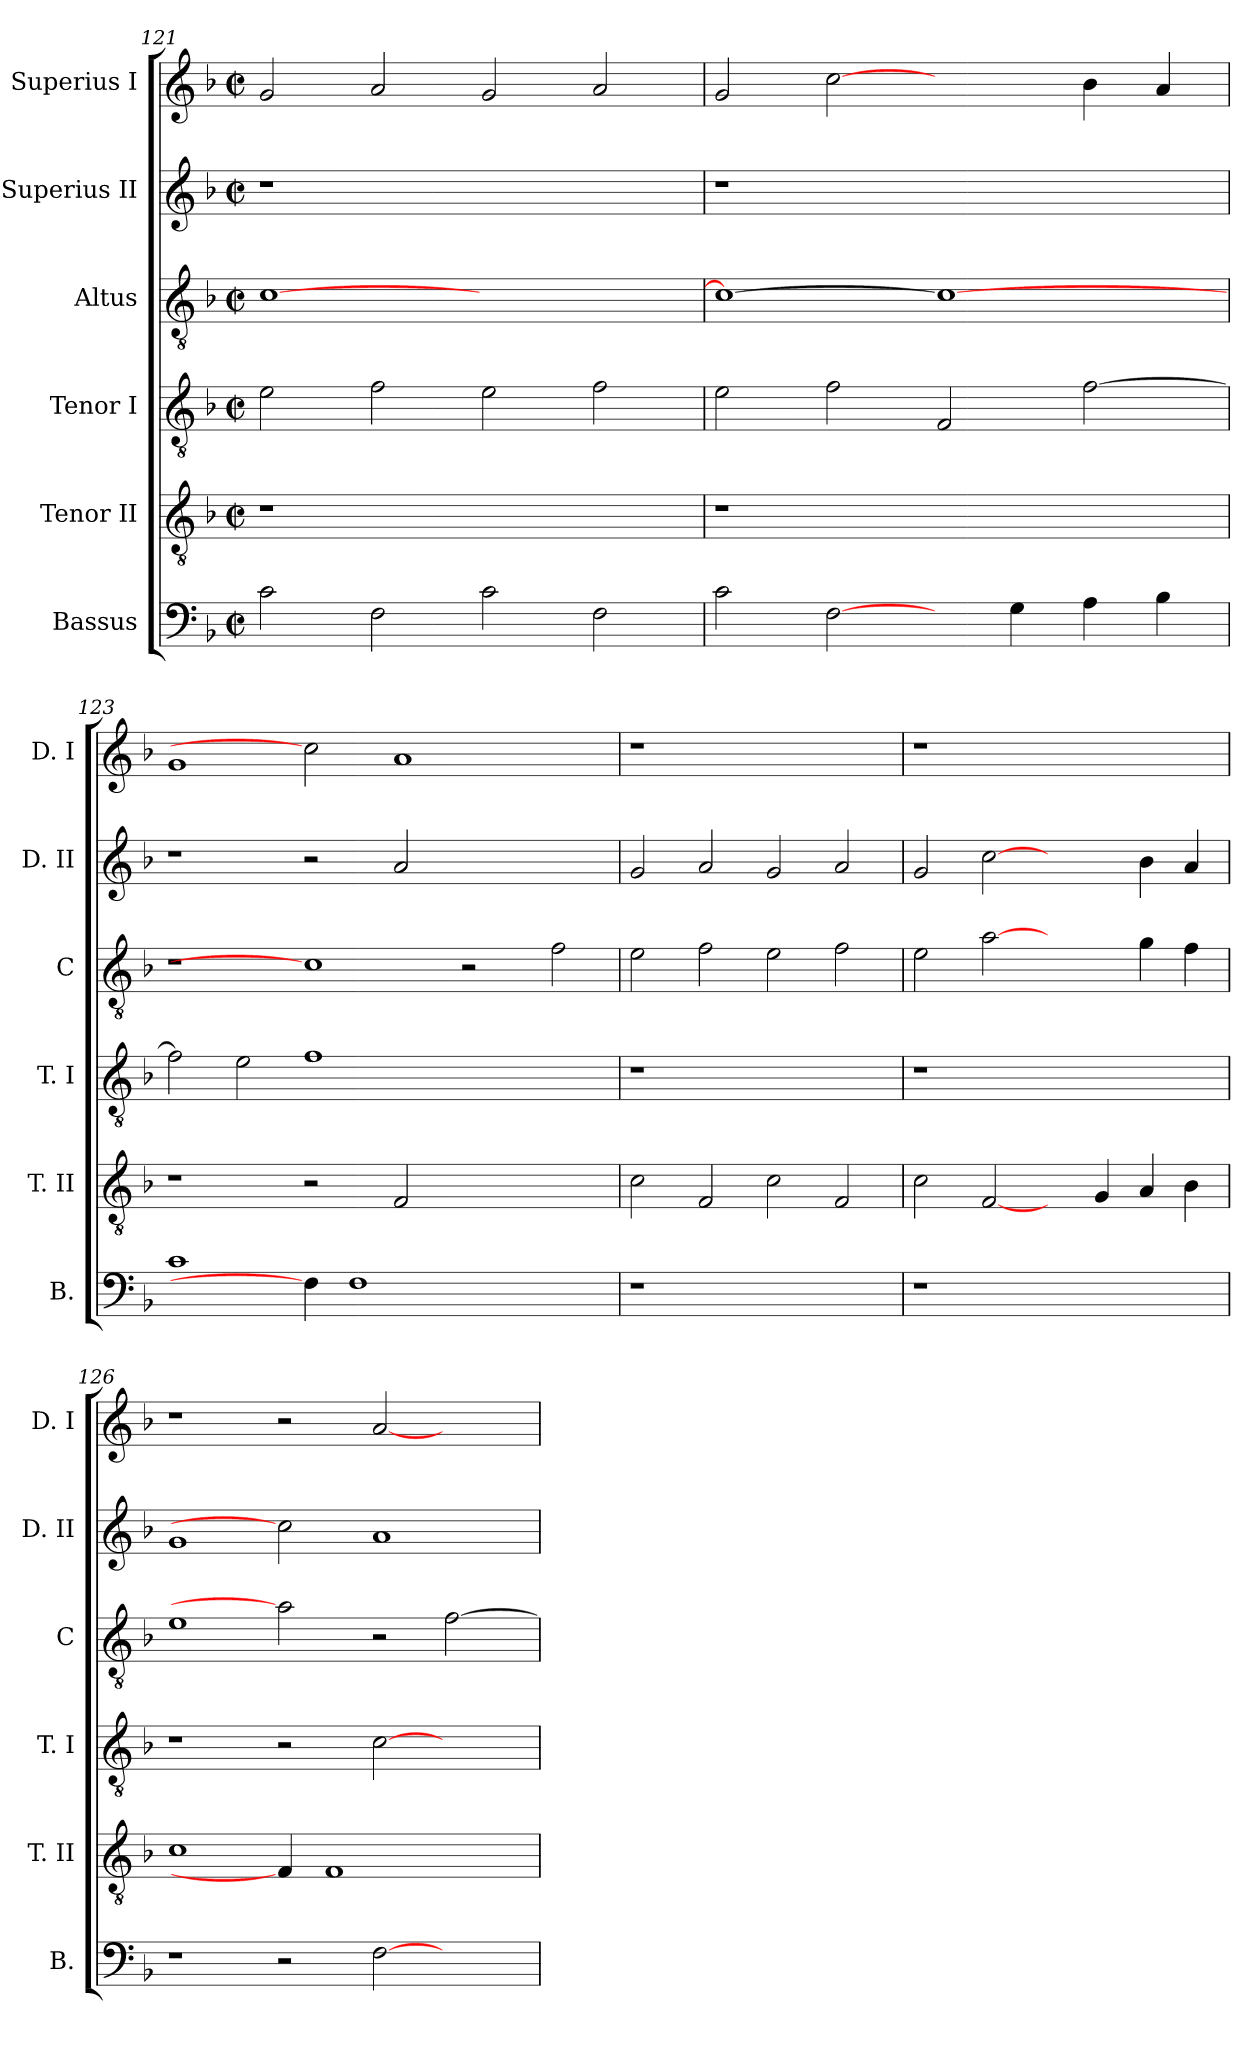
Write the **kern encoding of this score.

**kern	**kern	**kern	**kern	**kern	**kern
*part6	*part5	*part4	*part3	*part2	*part1
*staff6	*staff5	*staff4	*staff3	*staff2	*staff1
*I"Bassus	*I"Tenor II	*I"Tenor I	*I"Altus	*I"Superius II	*I"Superius I
*I'B.	*I'T. II	*I'T. I	*I'C	*I'D. II	*I'D. I
!!LO:PB:g=z
*clefF4	*clefGv2	*clefGv2	*clefGv2	*clefG2	*clefG2
*	*ITrd7c12	*ITrd7c12	*ITrd7c12	*	*
*k[b-]	*k[b-]	*k[b-]	*k[b-]	*k[b-]	*k[b-]
*F:	*F:	*F:	*F:	*F:	*F:
*M2/2	*M2/2	*M2/2	*M2/2	*M2/2	*M2/2
*met(c|)	*met(c|)	*met(c|)	*met(c|)	*met(c|)	*met(c|)
=121	=121	=121	=121	=121	=121
!	!LO:N:vis=1	!	!	!LO:N:vis=1	!
2ci\	1r	2Ei\	[>1Ci	1r	2gi/
2Fi\	.	2Fi\	.	.	2ai/
2ci\	1ryy	2Ei\	1ryy	1ryy	2gi/
2Fi\	.	2Fi\	.	.	2ai/
=122	=122	=122	=122	=122	=122
!	!LO:N:vis=1	!	!	!LO:N:vis=1	!
2ci\	1r	2Ei\	1Ci_>	1r	2gi/
[2Fi\	.	2Fi\	.	.	[2cci
4ryy	1ryy	2FFi/	1Ci_	1ryy	2ryy
4Gi\	.	.	.	.	.
4Ai\	.	[>2Fi\	.	.	4b-i\
4B-i\	.	.	.	.	4ai/
=123	=123	=123	=123	=123	=123
1ci	1r	2Fi\]	1r	1r	1gi
.	.	2Ei\	.	.	.
4Fi\]	2r	1Fi	1Ci]	2r	2cci]
1Fi	.	.	.	.	.
.	2FFi/	.	.	2ai/	1ai
.	1ryy	1ryy	2r	1ryy	.
2.ryy	.	.	.	.	.
.	.	.	2Fi\	.	2ryy
=124	=124	=124	=124	=124	=124
!LO:N:vis=1	!	!LO:N:vis=1	!	!	!LO:N:vis=1
1r	2Ci\	1r	2Ei\	2gi/	1r
.	2FFi/	.	2Fi\	2ai/	.
1ryy	2Ci\	1ryy	2Ei\	2gi/	1ryy
.	2FFi/	.	2Fi\	2ai/	.
=125	=125	=125	=125	=125	=125
!LO:N:vis=1	!	!LO:N:vis=1	!	!	!LO:N:vis=1
1r	2Ci\	1r	2Ei\	2gi/	1r
.	[2FFi/	.	[2Ai	[2cci	.
1ryy	4ryy	1ryy	2ryy	2ryy	1ryy
.	4GGi/	.	.	.	.
.	4AAi/	.	4Gi\	4b-i\	.
.	4BB-i\	.	4Fi\	4ai/	.
!!LO:LB:g=z
=126	=126	=126	=126	=126	=126
1r	1Ci	1r	1Ei	1gi	1r
2r	4FFi/]	2r	2Ai]	2cci]	2r
.	1FFi	.	.	.	.
[>2Fi\	.	[>2Ci\	2r	1ai	[<2ai/
2ryy	.	2ryy	[>2Fi\	.	2ryy
.	4ryy	.	.	.	.
=	=	=	=	=	=
*-	*-	*-	*-	*-	*-
